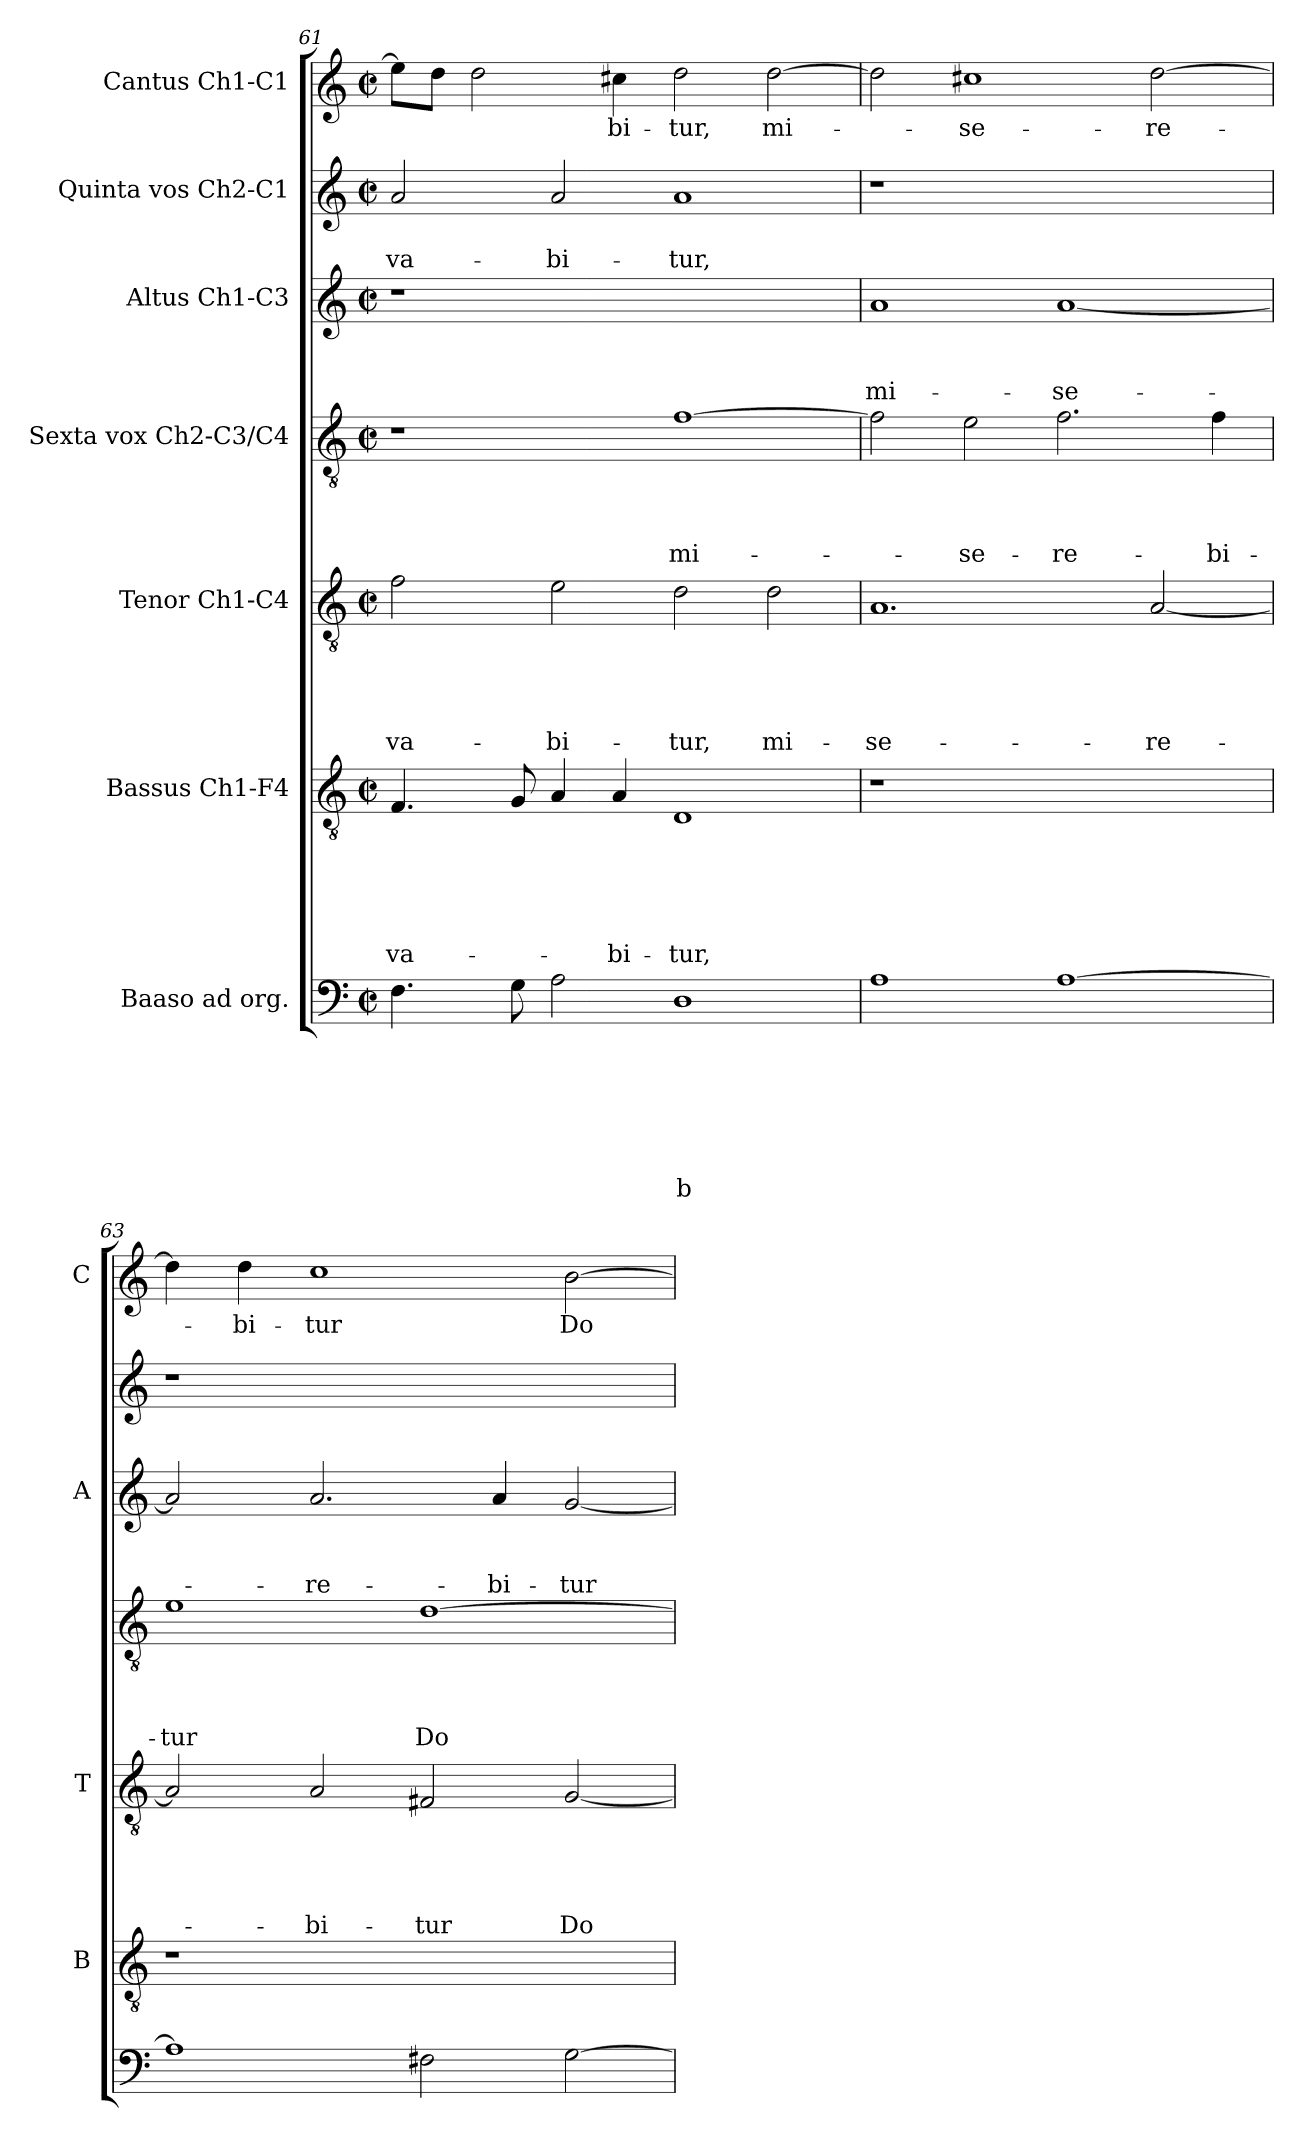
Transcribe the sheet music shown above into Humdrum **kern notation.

**kern	**text	**text	**text	**text	**text	**text	**text	**kern	**text	**text	**text	**text	**text	**text	**kern	**text	**text	**text	**text	**text	**kern	**text	**text	**text	**text	**kern	**text	**text	**text	**kern	**text	**text	**kern	**text
*part7	*part7	*part7	*part7	*part7	*part7	*part7	*part7	*part6	*part6	*part6	*part6	*part6	*part6	*part6	*part5	*part5	*part5	*part5	*part5	*part5	*part4	*part4	*part4	*part4	*part4	*part3	*part3	*part3	*part3	*part2	*part2	*part2	*part1	*part1
*staff7	*staff7	*staff7	*staff7	*staff7	*staff7	*staff7	*staff7	*staff6	*staff6	*staff6	*staff6	*staff6	*staff6	*staff6	*staff5	*staff5	*staff5	*staff5	*staff5	*staff5	*staff4	*staff4	*staff4	*staff4	*staff4	*staff3	*staff3	*staff3	*staff3	*staff2	*staff2	*staff2	*staff1	*staff1
*I"Baaso ad org.	*	*	*	*	*	*	*	*I"Bassus Ch1-F4	*	*	*	*	*	*	*I"Tenor Ch1-C4	*	*	*	*	*	*I"Sexta vox Ch2-C3/C4	*	*	*	*	*I"Altus Ch1-C3	*	*	*	*I"Quinta vos Ch2-C1	*	*	*I"Cantus Ch1-C1	*
*	*	*	*	*	*	*	*	*I'B	*	*	*	*	*	*	*I'T	*	*	*	*	*	*	*	*	*	*	*I'A	*	*	*	*	*	*	*I'C	*
!!LO:LB:g=z
*clefF4	*	*	*	*	*	*	*	*clefGv2	*	*	*	*	*	*	*clefGv2	*	*	*	*	*	*clefGv2	*	*	*	*	*clefG2	*	*	*	*clefG2	*	*	*clefG2	*
*k[]	*	*	*	*	*	*	*	*k[]	*	*	*	*	*	*	*k[]	*	*	*	*	*	*k[]	*	*	*	*	*k[]	*	*	*	*k[]	*	*	*k[]	*
*C:	*	*	*	*	*	*	*	*C:	*	*	*	*	*	*	*C:	*	*	*	*	*	*C:	*	*	*	*	*C:	*	*	*	*C:	*	*	*C:	*
*M2/2	*	*	*	*	*	*	*	*M2/2	*	*	*	*	*	*	*M2/2	*	*	*	*	*	*M2/2	*	*	*	*	*M2/2	*	*	*	*M2/2	*	*	*M2/2	*
*met(c|)	*	*	*	*	*	*	*	*met(c|)	*	*	*	*	*	*	*met(c|)	*	*	*	*	*	*met(c|)	*	*	*	*	*met(c|)	*	*	*	*met(c|)	*	*	*met(c|)	*
=61	=61	=61	=61	=61	=61	=61	=61	=61	=61	=61	=61	=61	=61	=61	=61	=61	=61	=61	=61	=61	=61	=61	=61	=61	=61	=61	=61	=61	=61	=61	=61	=61	=61	=61
!	!	!	!	!	!	!	!	!	!	!	!	!	!	!LO:LY:b	!	!	!	!	!	!LO:LY:b	!	!	!	!	!	!	!	!	!	!	!	!LO:LY:b	!	!
4.F\	.	.	.	.	.	.	.	4.F/	.	.	.	.	.	-va-	2f\	.	.	.	.	-va-	1r	.	.	.	.	1r	.	.	.	2a/	.	-va-	8ee\L]	.
.	.	.	.	.	.	.	.	.	.	.	.	.	.	.	.	.	.	.	.	.	.	.	.	.	.	.	.	.	.	.	.	.	8dd\J	.
.	.	.	.	.	.	.	.	.	.	.	.	.	.	.	.	.	.	.	.	.	.	.	.	.	.	.	.	.	.	.	.	.	2dd\	.
8G\	.	.	.	.	.	.	.	8G/	.	.	.	.	.	.	.	.	.	.	.	.	.	.	.	.	.	.	.	.	.	.	.	.	.	.
!	!	!	!	!	!	!	!	!	!	!	!	!	!	!	!	!	!	!	!	!LO:LY:b	!	!	!	!	!	!	!	!	!	!	!	!LO:LY:b	!	!
2A\	.	.	.	.	.	.	.	4A/	.	.	.	.	.	.	2e\	.	.	.	.	-bi-	.	.	.	.	.	.	.	.	.	2a/	.	-bi-	.	.
!	!	!	!	!	!	!	!	!	!	!	!	!	!	!LO:LY:b	!	!	!	!	!	!	!	!	!	!	!	!	!	!	!	!	!	!	!	!LO:LY:b
.	.	.	.	.	.	.	.	4A/	.	.	.	.	.	-bi-	.	.	.	.	.	.	.	.	.	.	.	.	.	.	.	.	.	.	4cc#X\	-bi-
!	!	!	!	!	!	!	!LO:LY:b	!	!	!	!	!	!	!LO:LY:b	!	!	!	!	!	!LO:LY:b	!	!	!	!	!LO:LY:b	!	!	!	!	!	!	!LO:LY:b	!	!LO:LY:b
1D	.	.	.	.	.	.	b	1D	.	.	.	.	.	-tur,	2d\	.	.	.	.	-tur,	[1f	.	.	.	mi-	1ryy	.	.	.	1a	.	-tur,	2dd\	-tur,
!	!	!	!	!	!	!	!	!	!	!	!	!	!	!	!	!	!	!	!	!LO:LY:b	!	!	!	!	!	!	!	!	!	!	!	!	!	!LO:LY:b
.	.	.	.	.	.	.	.	.	.	.	.	.	.	.	2d\	.	.	.	.	mi-	.	.	.	.	.	.	.	.	.	.	.	.	[2dd\	mi-
=62	=62	=62	=62	=62	=62	=62	=62	=62	=62	=62	=62	=62	=62	=62	=62	=62	=62	=62	=62	=62	=62	=62	=62	=62	=62	=62	=62	=62	=62	=62	=62	=62	=62	=62
!	!	!	!	!	!	!	!	!	!	!	!	!	!	!	!	!	!	!	!	!LO:LY:b	!	!	!	!	!	!	!	!	!LO:LY:b	!	!	!	!	!
1A	.	.	.	.	.	.	.	1r	.	.	.	.	.	.	1.A	.	.	.	.	-se-	2f\]	.	.	.	.	1a	.	.	mi-	1r	.	.	2dd\]	.
!	!	!	!	!	!	!	!	!	!	!	!	!	!	!	!	!	!	!	!	!	!	!	!	!	!LO:LY:b	!	!	!	!	!	!	!	!	!LO:LY:b
.	.	.	.	.	.	.	.	.	.	.	.	.	.	.	.	.	.	.	.	.	2e\	.	.	.	-se-	.	.	.	.	.	.	.	1cc#X	-se-
!	!	!	!	!	!	!	!	!	!	!	!	!	!	!	!	!	!	!	!	!	!	!	!	!	!LO:LY:b	!	!	!	!LO:LY:b	!	!	!	!	!
[1A	.	.	.	.	.	.	.	1ryy	.	.	.	.	.	.	.	.	.	.	.	.	2.f\	.	.	.	-re-	[1a	.	.	-se-	1ryy	.	.	.	.
!	!	!	!	!	!	!	!	!	!	!	!	!	!	!	!	!	!	!	!	!LO:LY:b	!	!	!	!	!	!	!	!	!	!	!	!	!	!LO:LY:b
.	.	.	.	.	.	.	.	.	.	.	.	.	.	.	[2A/	.	.	.	.	-re-	.	.	.	.	.	.	.	.	.	.	.	.	[2dd\	-re-
!	!	!	!	!	!	!	!	!	!	!	!	!	!	!	!	!	!	!	!	!	!	!	!	!	!LO:LY:b	!	!	!	!	!	!	!	!	!
.	.	.	.	.	.	.	.	.	.	.	.	.	.	.	.	.	.	.	.	.	4f\	.	.	.	-bi-	.	.	.	.	.	.	.	.	.
=63	=63	=63	=63	=63	=63	=63	=63	=63	=63	=63	=63	=63	=63	=63	=63	=63	=63	=63	=63	=63	=63	=63	=63	=63	=63	=63	=63	=63	=63	=63	=63	=63	=63	=63
!	!	!	!	!	!	!	!	!	!	!	!	!	!	!	!	!	!	!	!	!	!	!	!	!	!LO:LY:b	!	!	!	!	!	!	!	!	!
1A]	.	.	.	.	.	.	.	1r	.	.	.	.	.	.	2A/]	.	.	.	.	.	1e	.	.	.	-tur	2a/]	.	.	.	1r	.	.	4dd\]	.
!	!	!	!	!	!	!	!	!	!	!	!	!	!	!	!	!	!	!	!	!	!	!	!	!	!	!	!	!	!	!	!	!	!	!LO:LY:b
.	.	.	.	.	.	.	.	.	.	.	.	.	.	.	.	.	.	.	.	.	.	.	.	.	.	.	.	.	.	.	.	.	4dd\	-bi-
!	!	!	!	!	!	!	!	!	!	!	!	!	!	!	!	!	!	!	!	!LO:LY:b	!	!	!	!	!	!	!	!	!LO:LY:b	!	!	!	!	!LO:LY:b
.	.	.	.	.	.	.	.	.	.	.	.	.	.	.	2A/	.	.	.	.	-bi-	.	.	.	.	.	2.a/	.	.	-re-	.	.	.	1cc	-tur
!	!	!	!	!	!	!	!	!	!	!	!	!	!	!	!	!	!	!	!	!LO:LY:b	!	!	!	!	!LO:LY:b	!	!	!	!	!	!	!	!	!
2F#X\	.	.	.	.	.	.	.	1ryy	.	.	.	.	.	.	2F#X/	.	.	.	.	-tur	[1d	.	.	.	Do-	.	.	.	.	1ryy	.	.	.	.
!	!	!	!	!	!	!	!	!	!	!	!	!	!	!	!	!	!	!	!	!	!	!	!	!	!	!	!	!	!LO:LY:b	!	!	!	!	!
.	.	.	.	.	.	.	.	.	.	.	.	.	.	.	.	.	.	.	.	.	.	.	.	.	.	4a/	.	.	-bi-	.	.	.	.	.
!	!	!	!	!	!	!	!	!	!	!	!	!	!	!	!	!	!	!	!	!LO:LY:b	!	!	!	!	!	!	!	!	!LO:LY:b	!	!	!	!	!LO:LY:b
[2G\	.	.	.	.	.	.	.	.	.	.	.	.	.	.	[2G/	.	.	.	.	Do-	.	.	.	.	.	[2g/	.	.	-tur	.	.	.	[2b\	Do-
=	=	=	=	=	=	=	=	=	=	=	=	=	=	=	=	=	=	=	=	=	=	=	=	=	=	=	=	=	=	=	=	=	=	=
*-	*-	*-	*-	*-	*-	*-	*-	*-	*-	*-	*-	*-	*-	*-	*-	*-	*-	*-	*-	*-	*-	*-	*-	*-	*-	*-	*-	*-	*-	*-	*-	*-	*-	*-
